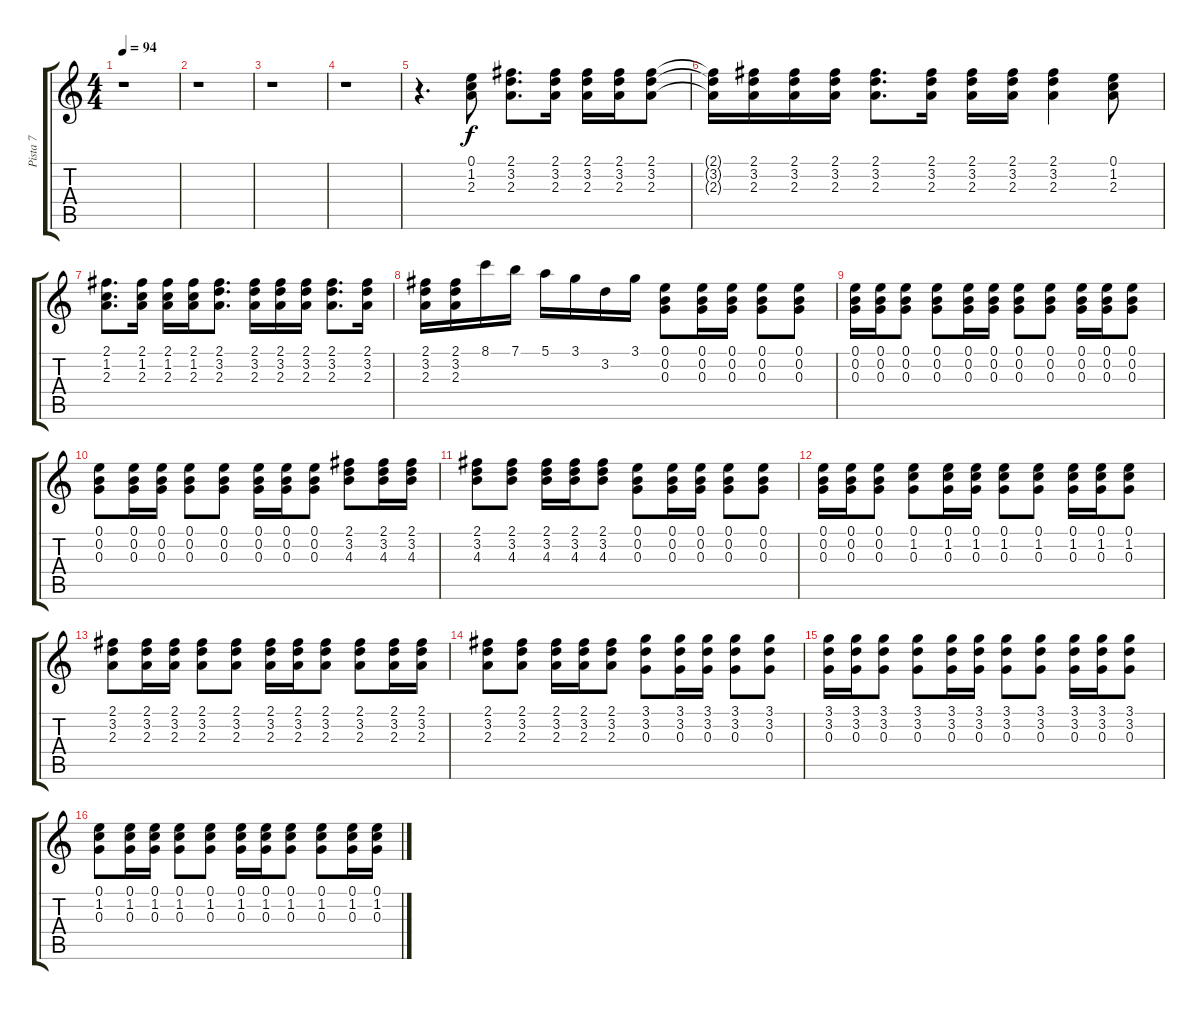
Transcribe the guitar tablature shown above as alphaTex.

\track ("Pista 7" "Pista 7") {instrument acousticguitarsteel}
\staff {score tabs}
\tuning (E4 B3 G3 D3 A2 E2) {hide}
\ts (4 4)
\tempo 94
\clef g2
\ks c
r.1{dy f} |
r.1 |
r.1 |
r.1 |
r.4{d} (0.1 1.2 2.3).8 (2.1 3.2 2.3).8{d} (2.1 3.2 2.3).16 (2.1 3.2 2.3).16 (2.1 3.2 2.3).16 (2.1 3.2 2.3).8 |
(2.1{t} 3.2{t} 2.3{t}).16 (2.1 3.2 2.3).16 (2.1 3.2 2.3).16 (2.1 3.2 2.3).16 (2.1 3.2 2.3).8{d} (2.1 3.2 2.3).16 (2.1 3.2 2.3).16 (2.1 3.2 2.3).16 (2.1 3.2 2.3).4 (0.1 1.2 2.3).8 |
(2.1 1.2 2.3).8{d} (2.1 1.2 2.3).16 (2.1 1.2 2.3).16 (2.1 1.2 2.3).16 (2.1 3.2 2.3).8{d} (2.1 3.2 2.3).16 (2.1 3.2 2.3).16 (2.1 3.2 2.3).16 (2.1 3.2 2.3).8{d} (2.1 3.2 2.3).16 |
(2.1 3.2 2.3).16 (2.1 3.2 2.3).16 8.1.16 7.1.16 5.1.16 3.1.16 3.2.16 3.1.16 (0.1 0.2 0.3).8 (0.1 0.2 0.3).16 (0.1 0.2 0.3).16 (0.1 0.2 0.3).8 (0.1 0.2 0.3).8 |
(0.1 0.2 0.3).16 (0.1 0.2 0.3).16 (0.1 0.2 0.3).8 (0.1 0.2 0.3).8 (0.1 0.2 0.3).16 (0.1 0.2 0.3).16 (0.1 0.2 0.3).8 (0.1 0.2 0.3).8 (0.1 0.2 0.3).16 (0.1 0.2 0.3).16 (0.1 0.2 0.3).8 |
(0.1 0.2 0.3).8 (0.1 0.2 0.3).16 (0.1 0.2 0.3).16 (0.1 0.2 0.3).8 (0.1 0.2 0.3).8 (0.1 0.2 0.3).16 (0.1 0.2 0.3).16 (0.1 0.2 0.3).8 (2.1 3.2 4.3).8 (2.1 3.2 4.3).16 (2.1 3.2 4.3).16 |
(2.1 3.2 4.3).8 (2.1 3.2 4.3).8 (2.1 3.2 4.3).16 (2.1 3.2 4.3).16 (2.1 3.2 4.3).8 (0.1 0.2 0.3).8 (0.1 0.2 0.3).16 (0.1 0.2 0.3).16 (0.1 0.2 0.3).8 (0.1 0.2 0.3).8 |
(0.1 0.2 0.3).16 (0.1 0.2 0.3).16 (0.1 0.2 0.3).8 (0.1 1.2 0.3).8 (0.1 1.2 0.3).16 (0.1 1.2 0.3).16 (0.1 1.2 0.3).8 (0.1 1.2 0.3).8 (0.1 1.2 0.3).16 (0.1 1.2 0.3).16 (0.1 1.2 0.3).8 |
(2.1 3.2 2.3).8 (2.1 3.2 2.3).16 (2.1 3.2 2.3).16 (2.1 3.2 2.3).8 (2.1 3.2 2.3).8 (2.1 3.2 2.3).16 (2.1 3.2 2.3).16 (2.1 3.2 2.3).8 (2.1 3.2 2.3).8 (2.1 3.2 2.3).16 (2.1 3.2 2.3).16 |
(2.1 3.2 2.3).8 (2.1 3.2 2.3).8 (2.1 3.2 2.3).16 (2.1 3.2 2.3).16 (2.1 3.2 2.3).8 (3.1 3.2 0.3).8 (3.1 3.2 0.3).16 (3.1 3.2 0.3).16 (3.1 3.2 0.3).8 (3.1 3.2 0.3).8 |
(3.1 3.2 0.3).16 (3.1 3.2 0.3).16 (3.1 3.2 0.3).8 (3.1 3.2 0.3).8 (3.1 3.2 0.3).16 (3.1 3.2 0.3).16 (3.1 3.2 0.3).8 (3.1 3.2 0.3).8 (3.1 3.2 0.3).16 (3.1 3.2 0.3).16 (3.1 3.2 0.3).8 |
(0.1 1.2 0.3).8 (0.1 1.2 0.3).16 (0.1 1.2 0.3).16 (0.1 1.2 0.3).8 (0.1 1.2 0.3).8 (0.1 1.2 0.3).16 (0.1 1.2 0.3).16 (0.1 1.2 0.3).8 (0.1 1.2 0.3).8 (0.1 1.2 0.3).16 (0.1 1.2 0.3).16
